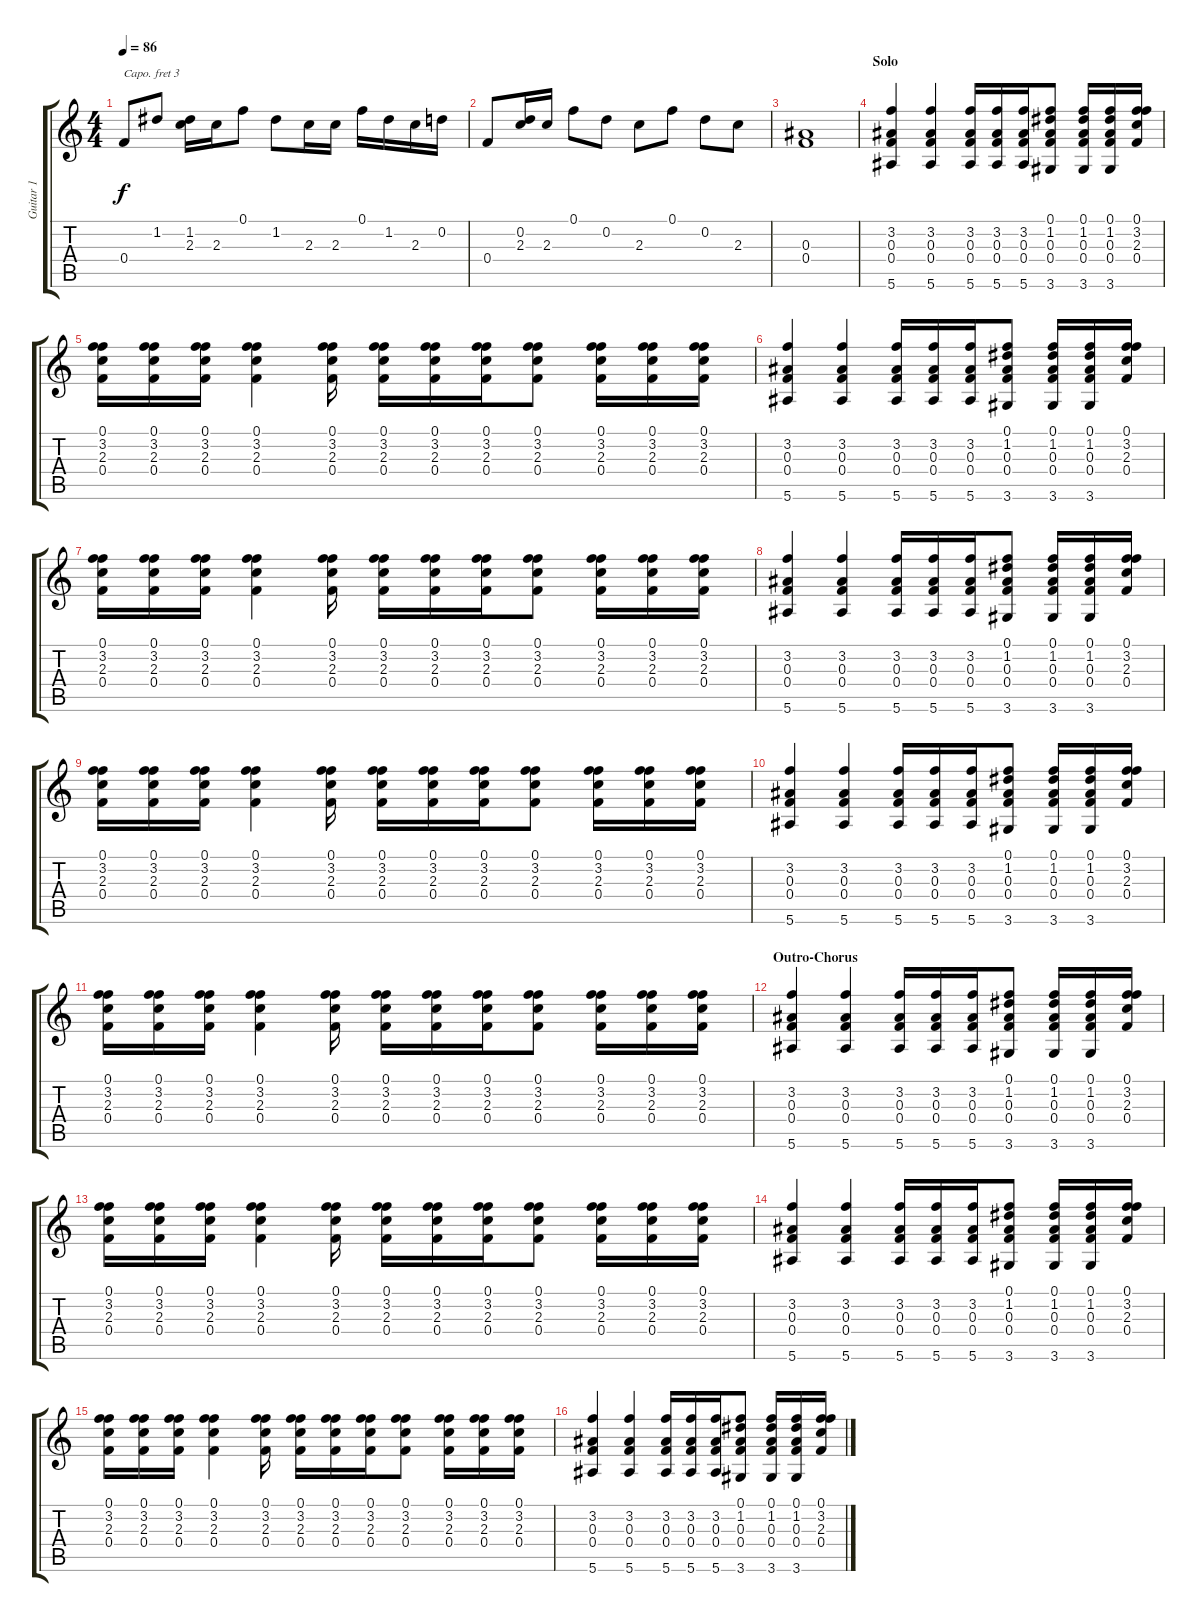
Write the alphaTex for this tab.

\track ("Guitar 1" "Guitar 1") {instrument acousticguitarnylon}
\staff {score tabs}
\capo 3
\tuning (D4 B3 G3 D3 A2 D2) {hide}
\ts (4 4)
\tempo 86
\clef g2
\ks c
0.4.8{dy f} 1.2.8 (1.2 2.3).16 2.3.16 0.1.8 1.2.8 2.3.16 2.3.16 0.1.16 1.2.16 2.3.16 0.2.16 |
0.4.8 (0.2 2.3).16 2.3.16 0.1.8 0.2.8 2.3.8 0.1.8 0.2.8 2.3.8 |
(0.3 0.4).1 |
\section ("" "Solo")
(3.2 0.3 0.4 5.6).4 (3.2 0.3 0.4 5.6).4 (3.2 0.3 0.4 5.6).16 (3.2 0.3 0.4 5.6).16 (3.2 0.3 0.4 5.6).16 (0.1 1.2 0.3 0.4 3.6).8 (0.1 1.2 0.3 0.4 3.6).16 (0.1 1.2 0.3 0.4 3.6).16 (0.1 3.2 2.3 0.4).16 |
(0.1 3.2 2.3 0.4).16 (0.1 3.2 2.3 0.4).16 (0.1 3.2 2.3 0.4).16 (0.1 3.2 2.3 0.4).4 (0.1 3.2 2.3 0.4).16 (0.1 3.2 2.3 0.4).16 (0.1 3.2 2.3 0.4).16 (0.1 3.2 2.3 0.4).16 (0.1 3.2 2.3 0.4).8 (0.1 3.2 2.3 0.4).16 (0.1 3.2 2.3 0.4).16 (0.1 3.2 2.3 0.4).16 |
(3.2 0.3 0.4 5.6).4 (3.2 0.3 0.4 5.6).4 (3.2 0.3 0.4 5.6).16 (3.2 0.3 0.4 5.6).16 (3.2 0.3 0.4 5.6).16 (0.1 1.2 0.3 0.4 3.6).8 (0.1 1.2 0.3 0.4 3.6).16 (0.1 1.2 0.3 0.4 3.6).16 (0.1 3.2 2.3 0.4).16 |
(0.1 3.2 2.3 0.4).16 (0.1 3.2 2.3 0.4).16 (0.1 3.2 2.3 0.4).16 (0.1 3.2 2.3 0.4).4 (0.1 3.2 2.3 0.4).16 (0.1 3.2 2.3 0.4).16 (0.1 3.2 2.3 0.4).16 (0.1 3.2 2.3 0.4).16 (0.1 3.2 2.3 0.4).8 (0.1 3.2 2.3 0.4).16 (0.1 3.2 2.3 0.4).16 (0.1 3.2 2.3 0.4).16 |
(3.2 0.3 0.4 5.6).4 (3.2 0.3 0.4 5.6).4 (3.2 0.3 0.4 5.6).16 (3.2 0.3 0.4 5.6).16 (3.2 0.3 0.4 5.6).16 (0.1 1.2 0.3 0.4 3.6).8 (0.1 1.2 0.3 0.4 3.6).16 (0.1 1.2 0.3 0.4 3.6).16 (0.1 3.2 2.3 0.4).16 |
(0.1 3.2 2.3 0.4).16 (0.1 3.2 2.3 0.4).16 (0.1 3.2 2.3 0.4).16 (0.1 3.2 2.3 0.4).4 (0.1 3.2 2.3 0.4).16 (0.1 3.2 2.3 0.4).16 (0.1 3.2 2.3 0.4).16 (0.1 3.2 2.3 0.4).16 (0.1 3.2 2.3 0.4).8 (0.1 3.2 2.3 0.4).16 (0.1 3.2 2.3 0.4).16 (0.1 3.2 2.3 0.4).16 |
(3.2 0.3 0.4 5.6).4 (3.2 0.3 0.4 5.6).4 (3.2 0.3 0.4 5.6).16 (3.2 0.3 0.4 5.6).16 (3.2 0.3 0.4 5.6).16 (0.1 1.2 0.3 0.4 3.6).8 (0.1 1.2 0.3 0.4 3.6).16 (0.1 1.2 0.3 0.4 3.6).16 (0.1 3.2 2.3 0.4).16 |
(0.1 3.2 2.3 0.4).16 (0.1 3.2 2.3 0.4).16 (0.1 3.2 2.3 0.4).16 (0.1 3.2 2.3 0.4).4 (0.1 3.2 2.3 0.4).16 (0.1 3.2 2.3 0.4).16 (0.1 3.2 2.3 0.4).16 (0.1 3.2 2.3 0.4).16 (0.1 3.2 2.3 0.4).8 (0.1 3.2 2.3 0.4).16 (0.1 3.2 2.3 0.4).16 (0.1 3.2 2.3 0.4).16 |
\section ("" "Outro-Chorus")
(3.2 0.3 0.4 5.6).4 (3.2 0.3 0.4 5.6).4 (3.2 0.3 0.4 5.6).16 (3.2 0.3 0.4 5.6).16 (3.2 0.3 0.4 5.6).16 (0.1 1.2 0.3 0.4 3.6).8 (0.1 1.2 0.3 0.4 3.6).16 (0.1 1.2 0.3 0.4 3.6).16 (0.1 3.2 2.3 0.4).16 |
(0.1 3.2 2.3 0.4).16 (0.1 3.2 2.3 0.4).16 (0.1 3.2 2.3 0.4).16 (0.1 3.2 2.3 0.4).4 (0.1 3.2 2.3 0.4).16 (0.1 3.2 2.3 0.4).16 (0.1 3.2 2.3 0.4).16 (0.1 3.2 2.3 0.4).16 (0.1 3.2 2.3 0.4).8 (0.1 3.2 2.3 0.4).16 (0.1 3.2 2.3 0.4).16 (0.1 3.2 2.3 0.4).16 |
(3.2 0.3 0.4 5.6).4 (3.2 0.3 0.4 5.6).4 (3.2 0.3 0.4 5.6).16 (3.2 0.3 0.4 5.6).16 (3.2 0.3 0.4 5.6).16 (0.1 1.2 0.3 0.4 3.6).8 (0.1 1.2 0.3 0.4 3.6).16 (0.1 1.2 0.3 0.4 3.6).16 (0.1 3.2 2.3 0.4).16 |
(0.1 3.2 2.3 0.4).16 (0.1 3.2 2.3 0.4).16 (0.1 3.2 2.3 0.4).16 (0.1 3.2 2.3 0.4).4 (0.1 3.2 2.3 0.4).16 (0.1 3.2 2.3 0.4).16 (0.1 3.2 2.3 0.4).16 (0.1 3.2 2.3 0.4).16 (0.1 3.2 2.3 0.4).8 (0.1 3.2 2.3 0.4).16 (0.1 3.2 2.3 0.4).16 (0.1 3.2 2.3 0.4).16 |
(3.2 0.3 0.4 5.6).4 (3.2 0.3 0.4 5.6).4 (3.2 0.3 0.4 5.6).16 (3.2 0.3 0.4 5.6).16 (3.2 0.3 0.4 5.6).16 (0.1 1.2 0.3 0.4 3.6).8 (0.1 1.2 0.3 0.4 3.6).16 (0.1 1.2 0.3 0.4 3.6).16 (0.1 3.2 2.3 0.4).16
